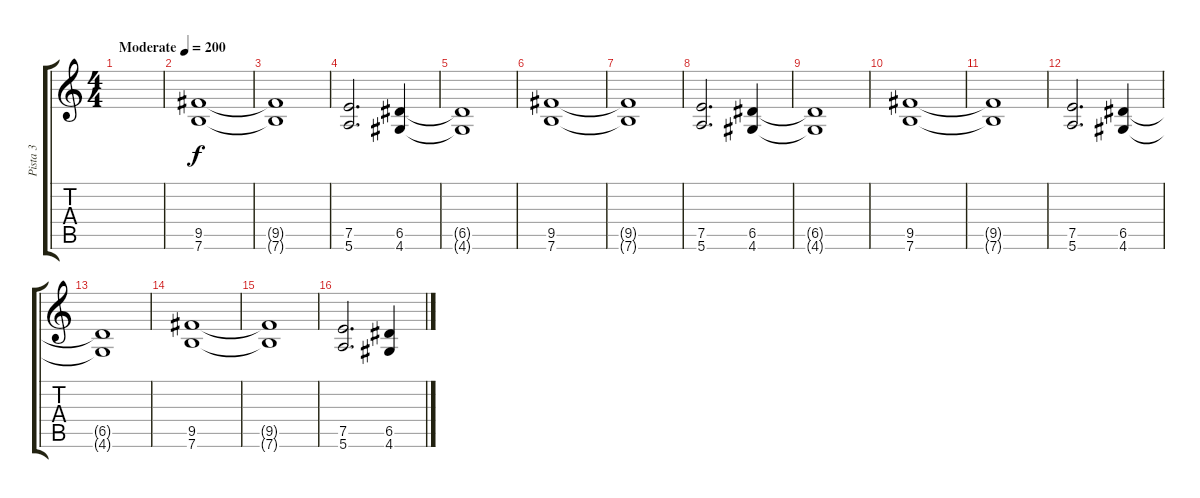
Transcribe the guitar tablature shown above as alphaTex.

\track ("Pista 3" "Pista 3") {instrument overdrivenguitar}
\staff {score tabs}
\tuning (E4 B3 G3 D3 A2 E2) {hide}
\ts (4 4)
\tempo (200 "Moderate")
\clef g2
\ks c
|
(9.5 7.6).1 |
(9.5{t} 7.6{t}).1 |
(7.5 5.6).2{d} (6.5 4.6).4 |
(6.5{t} 4.6{t}).1 |
(9.5 7.6).1 |
(9.5{t} 7.6{t}).1 |
(7.5 5.6).2{d} (6.5 4.6).4 |
(6.5{t} 4.6{t}).1 |
(9.5 7.6).1 |
(9.5{t} 7.6{t}).1 |
(7.5 5.6).2{d} (6.5 4.6).4 |
(6.5{t} 4.6{t}).1 |
(9.5 7.6).1 |
(9.5{t} 7.6{t}).1 |
(7.5 5.6).2{d} (6.5 4.6).4
